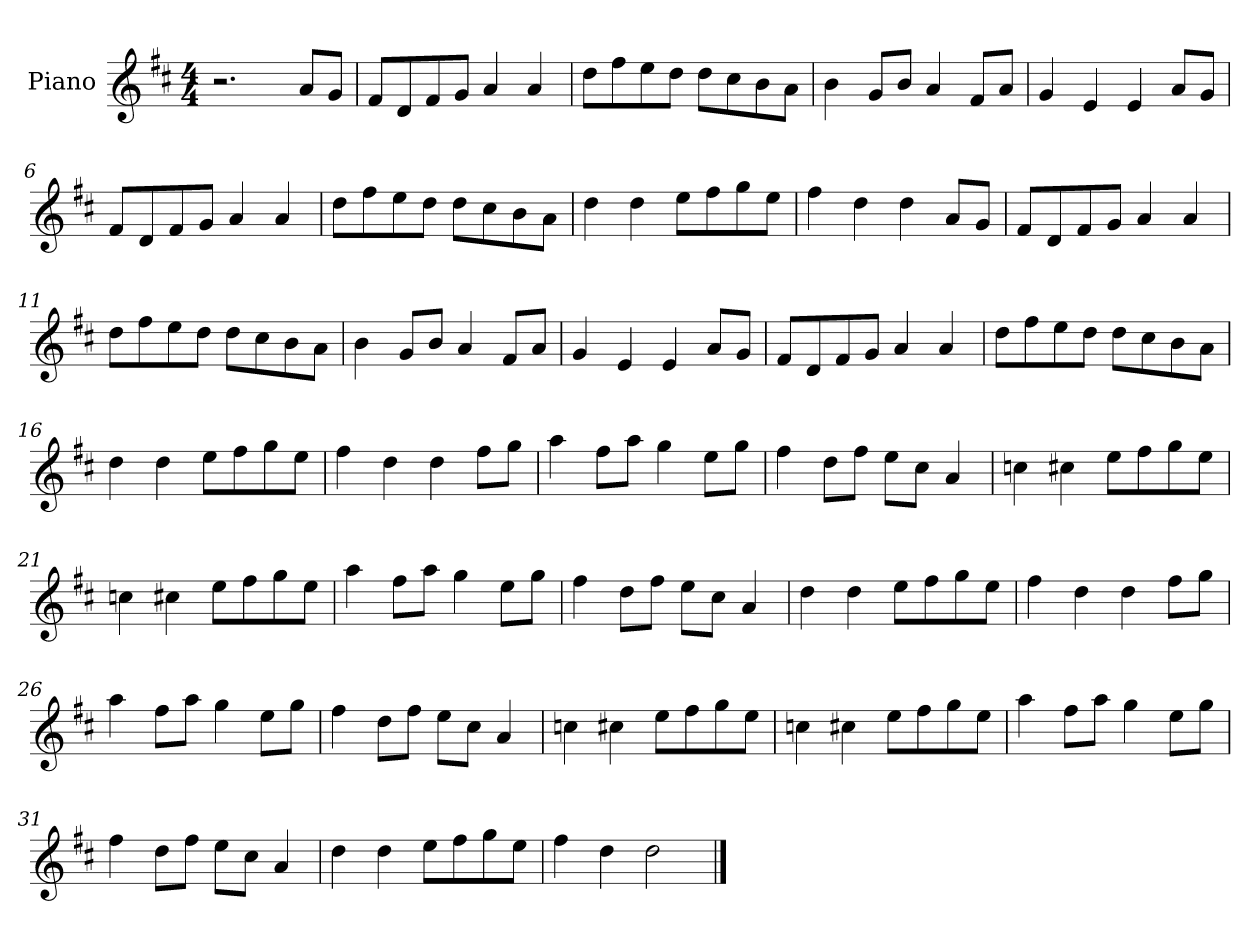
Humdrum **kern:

**kern
*part1
*staff1
*I"Piano
*I'Pno
*clefG2
*k[f#c#]
*M4/4
=1
2.r
8a/L
8g/J
=2
8f#/L
8d/
8f#/
8g/J
4a/
4a/
=3
8dd\L
8ff#\
8ee\
8dd\J
8dd\L
8cc#\
8b\
8a\J
=4
4b\
8g/L
8b/J
4a/
8f#/L
8a/J
=5
4g/
4e/
4e/
8a/L
8g/J
=6
8f#/L
8d/
8f#/
8g/J
4a/
4a/
=7
8dd\L
8ff#\
8ee\
8dd\J
8dd\L
8cc#\
8b\
8a\J
=8
4dd\
4dd\
8ee\L
8ff#\
8gg\
8ee\J
=9
4ff#\
4dd\
4dd\
8a/L
8g/J
=10
8f#/L
8d/
8f#/
8g/J
4a/
4a/
=11
8dd\L
8ff#\
8ee\
8dd\J
8dd\L
8cc#\
8b\
8a\J
=12
4b\
8g/L
8b/J
4a/
8f#/L
8a/J
=13
4g/
4e/
4e/
8a/L
8g/J
=14
8f#/L
8d/
8f#/
8g/J
4a/
4a/
=15
8dd\L
8ff#\
8ee\
8dd\J
8dd\L
8cc#\
8b\
8a\J
=16
4dd\
4dd\
8ee\L
8ff#\
8gg\
8ee\J
=17
4ff#\
4dd\
4dd\
8ff#\L
8gg\J
=18
4aa\
8ff#\L
8aa\J
4gg\
8ee\L
8gg\J
=19
4ff#\
8dd\L
8ff#\J
8ee\L
8cc#\J
4a/
=20
4ccn\
4cc#X\
8ee\L
8ff#\
8gg\
8ee\J
=21
4ccn\
4cc#X\
8ee\L
8ff#\
8gg\
8ee\J
=22
4aa\
8ff#\L
8aa\J
4gg\
8ee\L
8gg\J
=23
4ff#\
8dd\L
8ff#\J
8ee\L
8cc#\J
4a/
=24
4dd\
4dd\
8ee\L
8ff#\
8gg\
8ee\J
=25
4ff#\
4dd\
4dd\
8ff#\L
8gg\J
=26
4aa\
8ff#\L
8aa\J
4gg\
8ee\L
8gg\J
=27
4ff#\
8dd\L
8ff#\J
8ee\L
8cc#\J
4a/
=28
4ccn\
4cc#X\
8ee\L
8ff#\
8gg\
8ee\J
=29
4ccn\
4cc#X\
8ee\L
8ff#\
8gg\
8ee\J
=30
4aa\
8ff#\L
8aa\J
4gg\
8ee\L
8gg\J
=31
4ff#\
8dd\L
8ff#\J
8ee\L
8cc#\J
4a/
=32
4dd\
4dd\
8ee\L
8ff#\
8gg\
8ee\J
=33
4ff#\
4dd\
2dd\
==
*-
